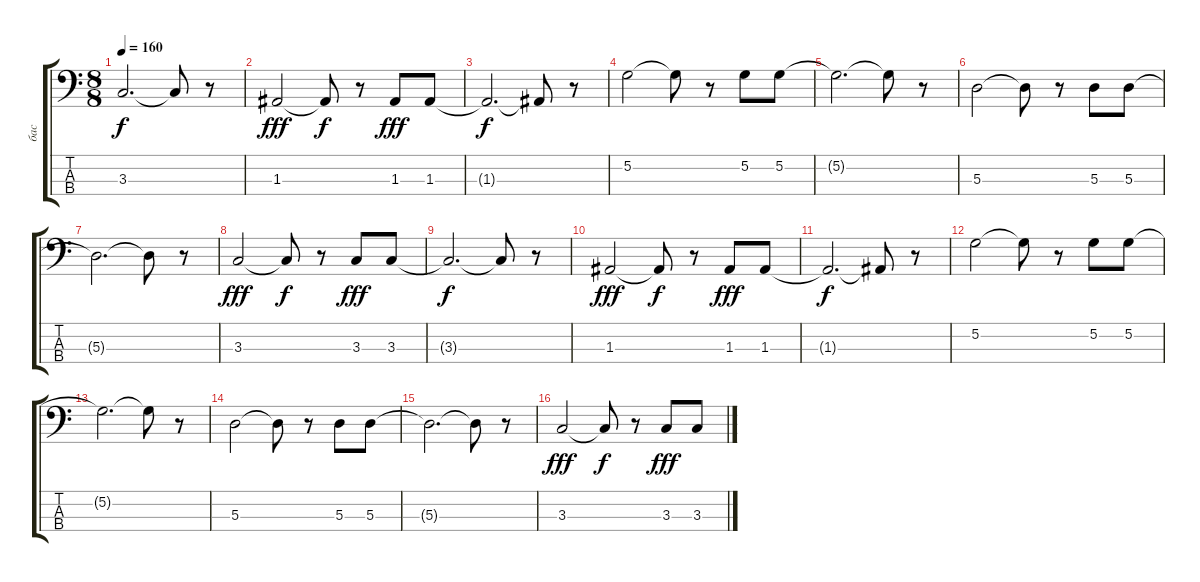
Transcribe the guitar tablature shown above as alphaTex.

\track ("бас" "бас") {instrument slapbass1}
\staff {score tabs}
\tuning (G2 D2 A1 E1) {hide}
\ts (8 8)
\tempo 160
\clef f4
\ks c
3.3{t}.2{d dy f} 3.3{t}.8 r.8 |
1.3.2{dy fff} 1.3{t}.8{dy f} r.8 1.3.8{dy fff} 1.3.8 |
1.3{t}.2{d dy f} 1.3{t}.8 r.8 |
5.2.2 5.2{t}.8 r.8 5.2.8 5.2.8 |
5.2{t}.2{d} 5.2{t}.8 r.8 |
5.3.2 5.3{t}.8 r.8 5.3.8 5.3.8 |
5.3{t}.2{d} 5.3{t}.8 r.8 |
3.3.2{dy fff} 3.3{t}.8{dy f} r.8 3.3.8{dy fff} 3.3.8 |
3.3{t}.2{d dy f} 3.3{t}.8 r.8 |
1.3.2{dy fff} 1.3{t}.8{dy f} r.8 1.3.8{dy fff} 1.3.8 |
1.3{t}.2{d dy f} 1.3{t}.8 r.8 |
5.2.2 5.2{t}.8 r.8 5.2.8 5.2.8 |
5.2{t}.2{d} 5.2{t}.8 r.8 |
5.3.2 5.3{t}.8 r.8 5.3.8 5.3.8 |
5.3{t}.2{d} 5.3{t}.8 r.8 |
3.3.2{dy fff} 3.3{t}.8{dy f} r.8 3.3.8{dy fff volume 16} 3.3.8
